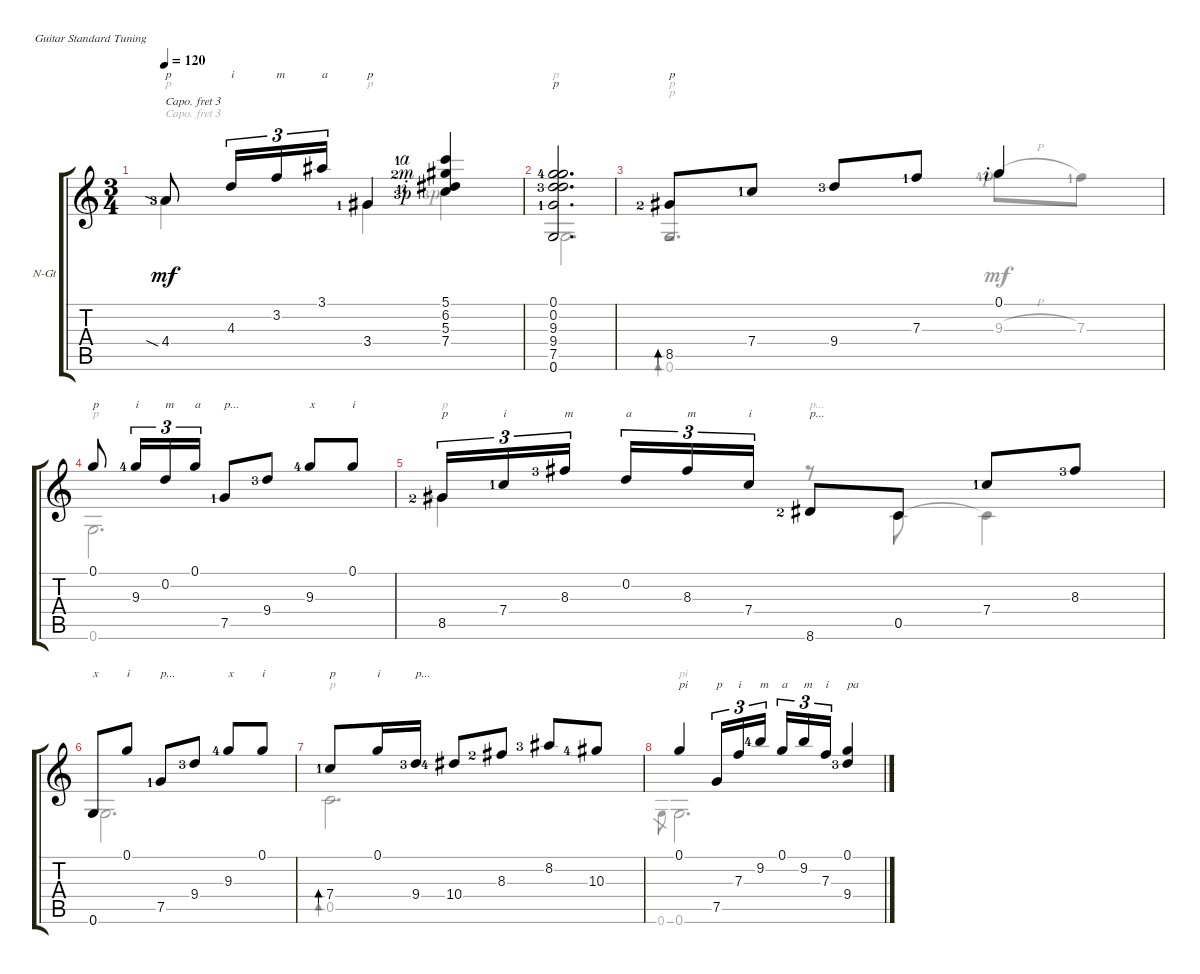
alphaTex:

\defaultSystemsLayout 4
\bracketExtendMode groupsimilarinstruments
\firstSystemTrackNameOrientation horizontal
\otherSystemsTrackNameOrientation horizontal
\track ("Nylon Guitar" "N-Gt") {instrument acousticguitarnylon}
\staff {score tabs}
\capo 3
\tuning (E4 B3 G3 D3 A2 E2)
\voice
\ts (3 4)
\tempo 120
\clef g2
\ks c
4.4{sia lf 4}.8{txt "p" dy mf} 4.3.16{tu (3 2) txt "i"} 3.2.16{tu (3 2) txt "m"} 3.1.16{tu (3 2) txt "a"} 3.4{lf 2}.4{txt "p"} (5.1{lf 2 rf 4} 6.2{lf 3 rf 3} 5.3{lf 2 rf 2} 7.4{lf 4 rf 1}).4 |
(0.1 0.2 9.3{lf 5} 9.4{lf 4} 7.5{lf 2} 0.6).2{d txt "p"} |
8.5{lf 3}.8{bd 30 txt "p"} 7.4{lf 2}.8 9.4{lf 4}.8 7.3{lf 2}.8 0.1{rf 2}.4 |
0.1.8{txt "p"} 9.3{lf 5}.16{tu (3 2) txt "i"} 0.2.16{tu (3 2) txt "m"} 0.1.16{tu (3 2) txt "a"} 7.5{lf 2}.8{txt "p..."} 9.4{lf 4}.8 9.3{lf 5}.8{txt "x"} 0.1.8{txt "i"} |
8.5{lf 3}.16{tu (3 2) txt "p"} 7.4{lf 2}.16{tu (3 2) txt "i"} 8.3{lf 4}.16{tu (3 2) txt "m"} 0.2.16{tu (3 2) txt "a"} 8.3.16{tu (3 2) txt "m"} 7.4.16{tu (3 2) txt "i"} 8.6{lf 3}.8{txt "p..."} 0.5.8 7.4{lf 2}.8 8.3{lf 4}.8 |
0.6.8{txt "x"} 0.1.8{txt "i"} 7.5{lf 2}.8{txt "p..."} 9.4{lf 4}.8 9.3{lf 5}.8{txt "x"} 0.1.8{txt "i"} |
7.4{lf 2}.8{bd 30 txt "p"} 0.1.16{txt "i"} 9.4{lf 4}.16{txt "p..."} 10.4{lf 5}.8 8.3{lf 3}.8 8.2{lf 4}.8 10.3{lf 5}.8 |
0.1.4{txt "pi"} 7.5.16{tu (3 2) txt "p"} 7.3.16{tu (3 2) txt "i"} 9.2{lf 5}.16{tu (3 2) txt "m"} 0.1.16{tu (3 2) txt "a"} 9.2.16{tu (3 2) txt "m"} 7.3.16{tu (3 2) txt "i"} (0.1 9.4{lf 4}).4{txt "pa"}
\voice
\clef g2
\ottava regular
\simile none
\ks c
4.4{sia lf 4}.4{txt "p" dy mf} 3.4{lf 2}.4{txt "p"} 7.4{lf 4 rf 1}.4 |
0.6.2{d txt "p"} |
0.6.2{d bd 30 txt "p" beam invert} |
0.6.2{d txt "p"} |
8.5{lf 3}.4{txt "p"} r.8{txt "p..."} 0.5.8 0.5{t}.4 |
0.6.2{d} |
0.5.2{d bd 30 txt "p"} |
0.6.8{gr} 0.6.2{d txt "pi"}
\voice
\clef g2
\ottava regular
\simile none
\ks c
|
|
r.2{bd 0 txt "p"} 9.3{h lf 5 rf 1}.8 7.3{lf 2}.8 |
|
|
|
|
